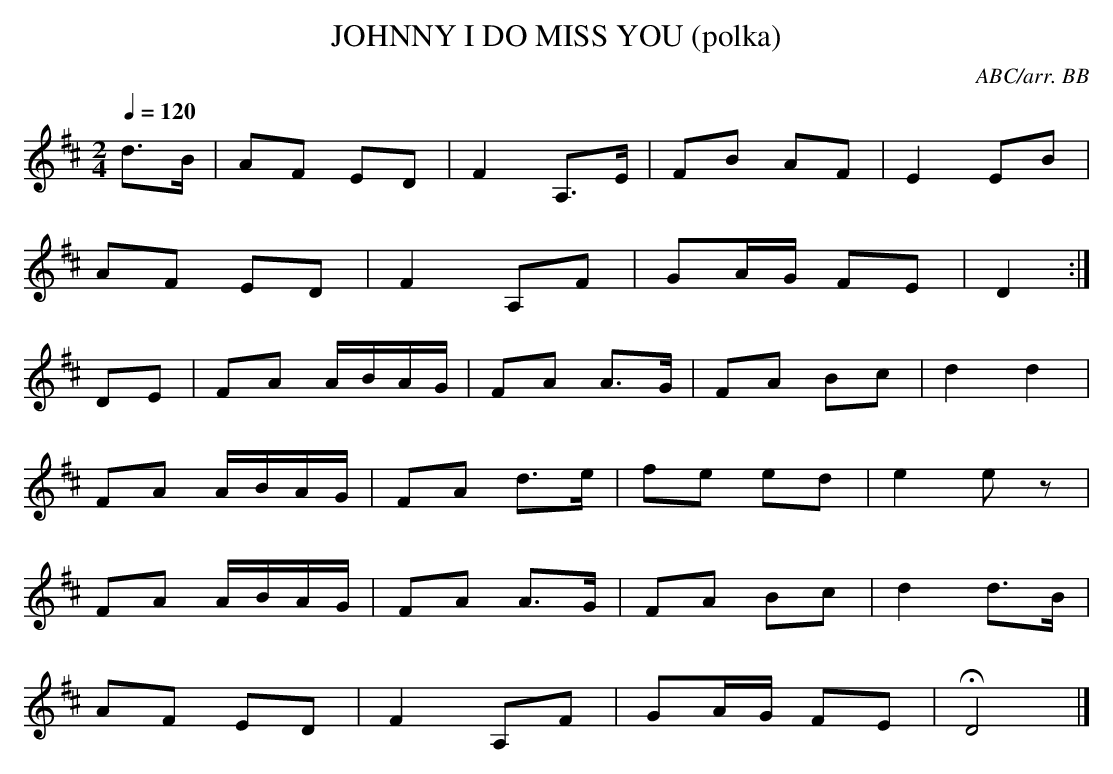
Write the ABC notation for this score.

X:1
T:JOHNNY I DO MISS YOU (polka)
C:ABC/arr. BB
M:2/4
L:1/8
Q:1/4=120
K:D
d>B|AF ED|F2 A,>E|FB AF|E2 EB|
AF ED|F2 A,F|GA/G/ FE|D2 :|
DE|FA A/B/A/G/|FA A>G|FA Bc|d2 d2|
FA A/B/A/G/|FA d>e|fe ed|e2 ez|
FA A/B/A/G/|FA A>G|FA Bc|d2 d>B|
AF ED|F2 A,F|GA/G/ FE|HD4 |]
